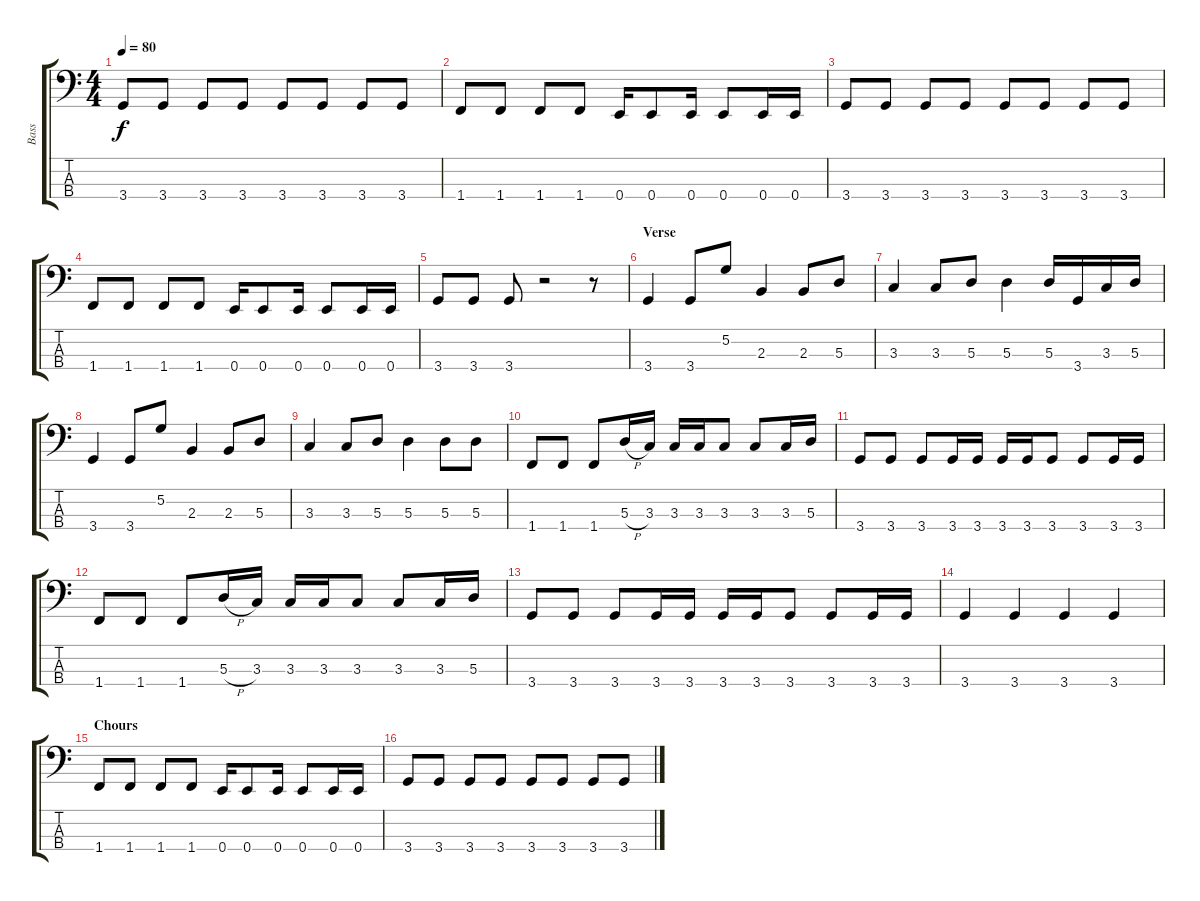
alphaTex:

\track ("Bass" "Bass") {instrument electricbasspick}
\staff {score tabs}
\tuning (G2 D2 A1 E1) {hide}
\ts (4 4)
\tempo 80
\clef f4
\ks c
3.4.8{dy f} 3.4.8 3.4.8 3.4.8 3.4.8 3.4.8 3.4.8 3.4.8 |
1.4.8 1.4.8 1.4.8 1.4.8 0.4.16 0.4.8 0.4.16 0.4.8 0.4.16 0.4.16 |
3.4.8 3.4.8 3.4.8 3.4.8 3.4.8 3.4.8 3.4.8 3.4.8 |
1.4.8 1.4.8 1.4.8 1.4.8 0.4.16 0.4.8 0.4.16 0.4.8 0.4.16 0.4.16 |
3.4.8 3.4.8 3.4.8 r.2 r.8 |
\section ("" "Verse")
3.4.4 3.4.8 5.2.8 2.3.4 2.3.8 5.3.8 |
3.3.4 3.3.8 5.3.8 5.3.4 5.3.16 3.4.16 3.3.16 5.3.16 |
3.4.4 3.4.8 5.2.8 2.3.4 2.3.8 5.3.8 |
3.3.4 3.3.8 5.3.8 5.3.4 5.3.8 5.3.8 |
1.4.8 1.4.8 1.4.8 5.3{h}.16 3.3.16 3.3.16 3.3.16 3.3.8 3.3.8 3.3.16 5.3.16 |
3.4.8 3.4.8 3.4.8 3.4.16 3.4.16 3.4.16 3.4.16 3.4.8 3.4.8 3.4.16 3.4.16 |
1.4.8 1.4.8 1.4.8 5.3{h}.16 3.3.16 3.3.16 3.3.16 3.3.8 3.3.8 3.3.16 5.3.16 |
3.4.8 3.4.8 3.4.8 3.4.16 3.4.16 3.4.16 3.4.16 3.4.8 3.4.8 3.4.16 3.4.16 |
3.4.4 3.4.4 3.4.4 3.4.4 |
\section ("" "Chours")
1.4.8 1.4.8 1.4.8 1.4.8 0.4.16 0.4.8 0.4.16 0.4.8 0.4.16 0.4.16 |
3.4.8 3.4.8 3.4.8 3.4.8 3.4.8 3.4.8 3.4.8 3.4.8
